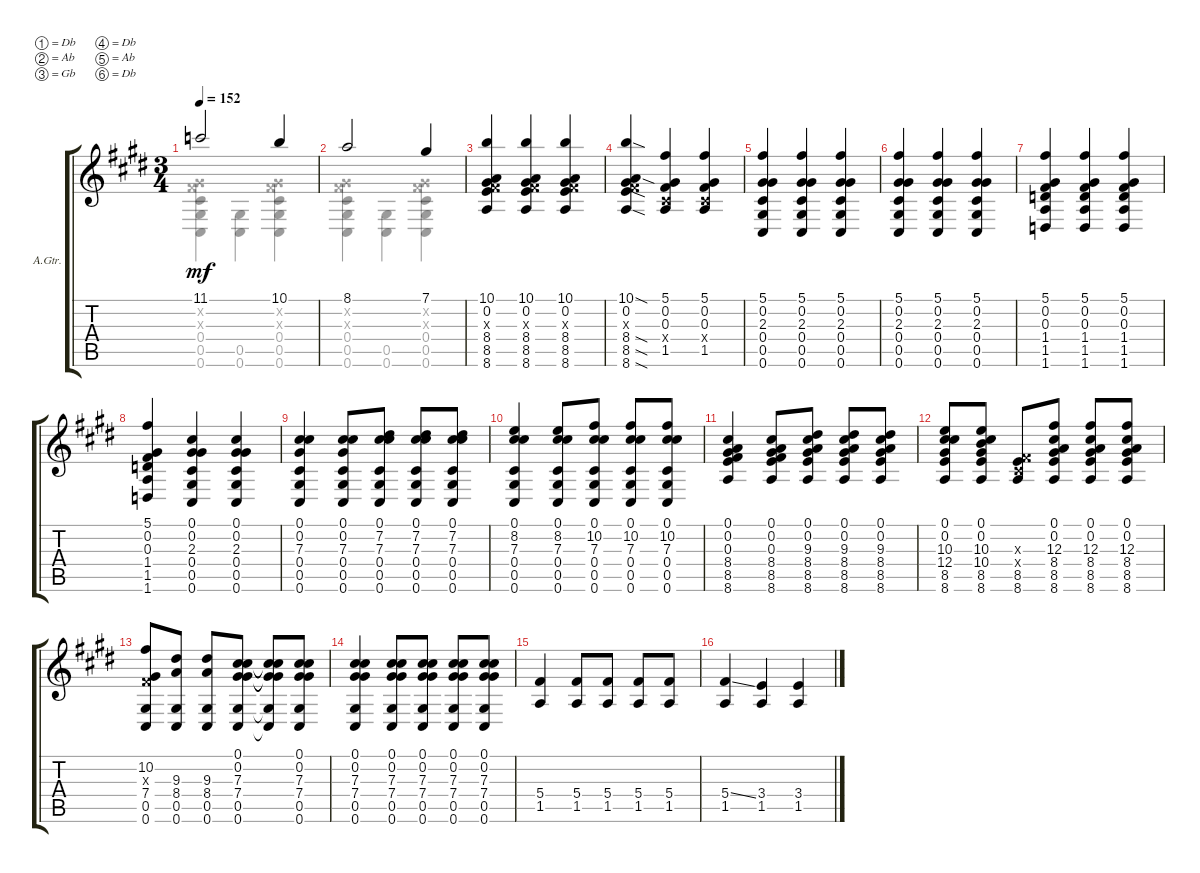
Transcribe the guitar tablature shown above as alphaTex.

\defaultSystemsLayout 4
\bracketExtendMode groupsimilarinstruments
\firstSystemTrackNameOrientation horizontal
\otherSystemsTrackNameOrientation horizontal
\track ("Acoustic Guitar" "A.Gtr.") {instrument acousticguitarsteel}
\staff {score tabs}
\tuning (Db4 Ab3 Gb3 Db3 Ab2 Db2)
\voice
\ts (3 4)
\tempo 152
\clef g2
\ks c#minor
11.1.2{dy mf} 10.1.4 |
8.1.2 7.1.4 |
(8.6 8.5 8.4 0.3{x} 0.2 10.1).4 (8.6 8.5 8.4 0.3{x} 0.2 10.1).4 (8.6 8.5 8.4 0.3{x} 0.2 10.1).4 |
(8.6{sod} 8.5{sod} 8.4{sod} 0.3{x} 0.2 10.1{sod}).4 (5.1 0.2 0.3 0.4{x} 1.5).4 (1.5 0.4{x} 0.3 0.2 5.1).4 |
(5.1 0.2 2.3 0.4 0.5 0.6).4 (5.1 0.2 2.3 0.4 0.5 0.6).4 (5.1 0.2 2.3 0.4 0.5 0.6).4 |
(5.1 0.2 2.3 0.4 0.5 0.6).4 (5.1 0.2 2.3 0.4 0.5 0.6).4 (5.1 0.2 2.3 0.4 0.5 0.6).4 |
(5.1 0.2 0.3 1.4 1.5 1.6).4 (1.6 1.5 1.4 0.3 0.2 5.1).4 (5.1 0.2 0.3 1.4 1.5 1.6).4 |
(1.6 1.5 1.4 0.3 0.2 5.1).4 (0.1 0.2 2.3 0.4 0.5 0.6).4 (0.6 0.5 0.4 2.3 0.2 0.1).4 |
(0.1 0.2 7.3 0.4 0.5 0.6).4 (0.6 0.5 0.4 7.3 0.2 0.1).8 (0.1 7.2 7.3 0.4 0.5 0.6).8 (0.6 0.5 0.4 7.3 7.2 0.1).8 (0.1 7.2 7.3 0.4 0.5 0.6).8 |
(0.6 0.5 0.4 7.3 8.2 0.1).4 (0.1 8.2 7.3 0.4 0.5 0.6).8 (0.6 0.5 0.4 7.3 10.2 0.1).8 (0.1 10.2 7.3 0.4 0.5 0.6).8 (0.6 0.5 0.4 7.3 10.2 0.1).8 |
(0.1 0.2 0.3 8.4 8.5 8.6).4 (8.6 8.5 8.4 0.3 0.2 0.1).8 (0.1 0.2 9.3 8.4 8.5 8.6).8 (8.6 8.5 8.4 9.3 0.2 0.1).8 (0.1 0.2 9.3 8.4 8.5 8.6).8 |
(8.6 8.5 12.4 10.3 0.2 0.1).8 (0.1 0.2 10.3 10.4 8.5 8.6).8 (8.6 8.5 0.4{x} 0.3{x}).8 (8.6 8.5 8.4 12.3 0.2 0.1).8 (0.1 0.2 12.3 8.4 8.5 8.6).8 (8.6 8.5 8.4 12.3 0.2 0.1).8 |
(10.2 0.3{x} 7.4 0.5 0.6).8 (0.6 0.5 8.4 9.3).8 (8.4 9.3 0.5 0.6).8 (0.6 0.5 7.4 7.3 0.2 0.1).8 (0.1{t} 0.2{t} 7.3{t} 7.4{t} 0.5{t} 0.6{t}).8 (0.6 0.5 7.4 7.3 0.2 0.1).8 |
(0.1 0.2 7.3 7.4 0.5 0.6).4 (0.6 0.5 7.4 7.3 0.2 0.1).8 (0.1 0.2 7.3 7.4 0.5 0.6).8 (0.6 0.5 7.4 7.3 0.2 0.1).8 (0.1 0.2 7.3 7.4 0.5 0.6).8 |
(1.5 5.4).4 (5.4 1.5).8 (1.5 5.4).8 (5.4 1.5).8 (1.5 5.4).8 |
(5.4{ss} 1.5).4 (3.4 1.5).4 (1.5 3.4).4
\voice
\clef g2
\ottava regular
\simile none
\ks c#minor
(0.6 0.5 0.4 0.3{x} 0.2{x}).4{dy mf} (0.6 0.5).4 (0.5 0.6 0.2{x} 0.3{x} 0.4).4 |
(0.2{x} 0.3{x} 0.4 0.5 0.6).4 (0.6 0.5).4 (0.5 0.6 0.4 0.3{x} 0.2{x}).4 |
|
|
|
|
|
|
|
|
|
|
|
|
|
